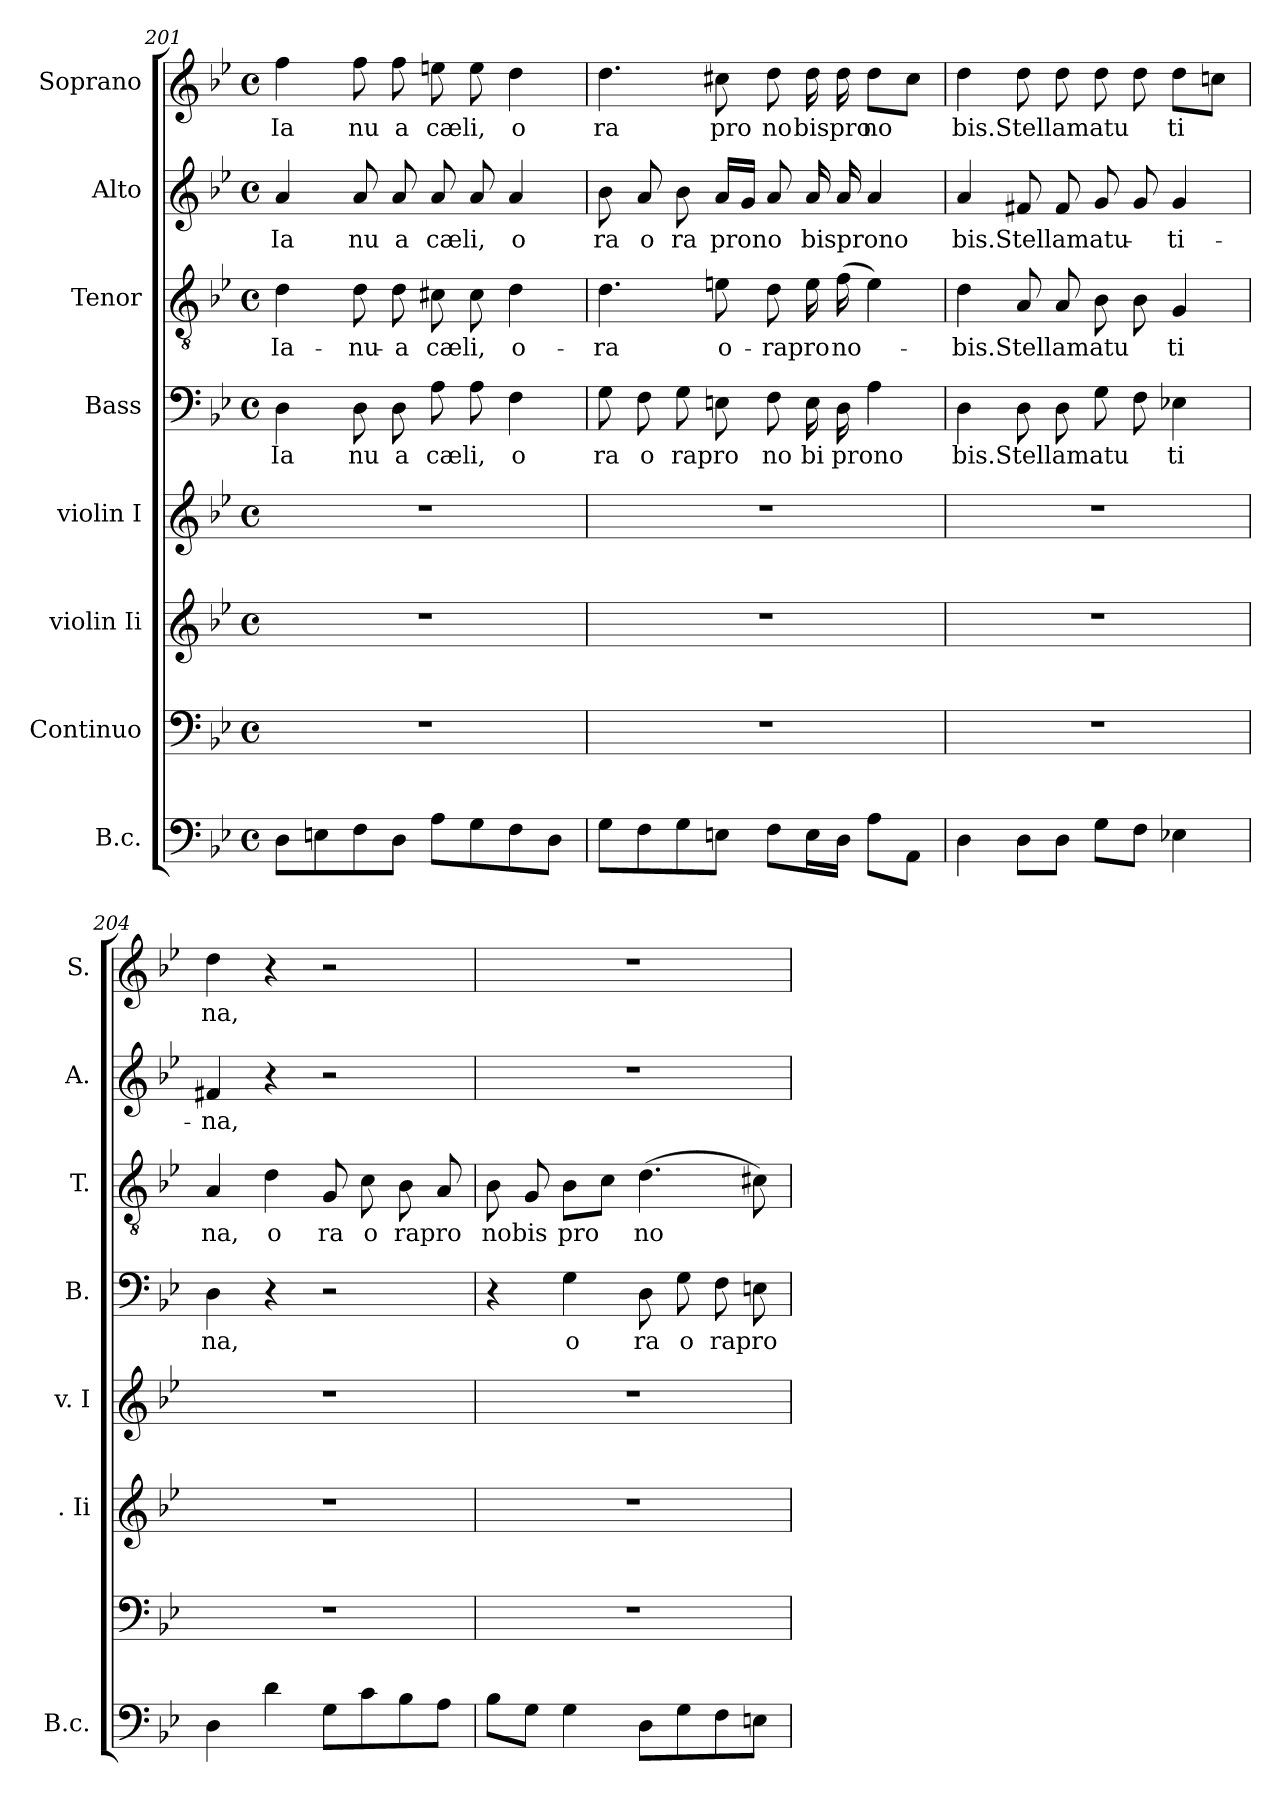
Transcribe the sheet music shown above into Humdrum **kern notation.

**kern	**kern	**kern	**kern	**kern	**text	**kern	**text	**kern	**text	**kern	**text
*part8	*part7	*part6	*part5	*part4	*part4	*part3	*part3	*part2	*part2	*part1	*part1
*staff8	*staff7	*staff6	*staff5	*staff4	*staff4	*staff3	*staff3	*staff2	*staff2	*staff1	*staff1
*I"B.c.	*I"Continuo	*I"violin Ii	*I"violin I	*I"Bass	*	*I"Tenor	*	*I"Alto	*	*I"Soprano	*
*I'B.c.	*	*I'. Ii	*I'v. I	*I'B.	*	*I'T.	*	*I'A.	*	*I'S.	*
*clefF4	*clefF4	*clefG2	*clefG2	*clefF4	*	*clefGv2	*	*clefG2	*	*clefG2	*
*k[b-e-]	*k[b-e-]	*k[b-e-]	*k[b-e-]	*k[b-e-]	*	*k[b-e-]	*	*k[b-e-]	*	*k[b-e-]	*
*B-:	*B-:	*B-:	*B-:	*B-:	*	*B-:	*	*B-:	*	*B-:	*
*M4/4	*M4/4	*M4/4	*M4/4	*M4/4	*	*M4/4	*	*M4/4	*	*M4/4	*
*met(c)	*met(c)	*met(c)	*met(c)	*met(c)	*	*met(c)	*	*met(c)	*	*met(c)	*
=201	=201	=201	=201	=201	=201	=201	=201	=201	=201	=201	=201
!	!	!	!	!	!LO:LY:b:cj	!	!LO:LY:b:cj	!	!LO:LY:b:cj	!	!LO:LY:b:cj
8D\L	1r	1r	1r	4D\	Ia	4d\	Ia-	4a/	Ia	4ff\	Ia
8En\	.	.	.	.	.	.	.	.	.	.	.
!	!	!	!	!	!LO:LY:b:cj	!	!LO:LY:b:cj	!	!LO:LY:b:cj	!	!LO:LY:b:cj
8F\	.	.	.	8D\	nu	8d\	-nu-	8a/	nu	8ff\	nu
!	!	!	!	!	!LO:LY:b:cj	!	!LO:LY:b:cj	!	!LO:LY:b:cj	!	!LO:LY:b:cj
8D\J	.	.	.	8D\	a	8d\	-a	8a/	a	8ff\	a
!	!	!	!	!	!LO:LY:b:cj	!	!LO:LY:b:cj	!	!LO:LY:b:cj	!	!LO:LY:b:cj
8A\L	.	.	.	8A\	cæli,	8c#X\	cæli,	8a/	cæli,	8een\	cæli,
8G\	.	.	.	8A\	.	8c#\	.	8a/	.	8ee\	.
!	!	!	!	!	!LO:LY:b:cj	!	!LO:LY:b:cj	!	!LO:LY:b:cj	!	!LO:LY:b:cj
8F\	.	.	.	4F\	o	4d\	o-	4a/	o	4dd\	o
8D\J	.	.	.	.	.	.	.	.	.	.	.
=202	=202	=202	=202	=202	=202	=202	=202	=202	=202	=202	=202
!	!	!	!	!	!LO:LY:b:cj	!	!LO:LY:b:cj	!	!LO:LY:b:cj	!	!LO:LY:b:cj
8G\L	1r	1r	1r	8G\	ra	4.d\	-ra	8b-\	ra	4.dd\	ra
!	!	!	!	!	!LO:LY:b:cj	!	!	!	!LO:LY:b:cj	!	!
8F\	.	.	.	8F\	o	.	.	8a/	o	.	.
!	!	!	!	!	!LO:LY:b	!	!	!	!LO:LY:b:cj	!	!
8G\	.	.	.	8G\	rapro	.	.	8b-\	ra	.	.
!	!	!	!	!	!	!	!LO:LY:b:cj	!	!LO:LY:b	!	!LO:LY:b:cj
8En\J	.	.	.	8En\	.	8en\	o-	16a/L	prono	8cc#X\	pro
.	.	.	.	.	.	.	.	16g/J	.	.	.
!	!	!	!	!	!LO:LY:b:cj	!	!LO:LY:b	!	!	!	!LO:LY:b:cj
8F\L	.	.	.	8F\	no	8d\	-rapro	8a/	.	8dd\	no
!	!	!	!	!	!LO:LY:b:cj	!	!	!	!LO:LY:b	!	!LO:LY:b
16E\	.	.	.	16E\	bi	16e\	.	16a/	bisprono	16dd\	bispro
!	!	!	!	!	!LO:LY:b:cj	!	!LO:LY:b	!	!	!	!
16D\J	.	.	.	16D\	prono	(>16f\	no-	16a/	.	16dd\	.
!	!	!	!	!	!	!	!	!	!	!	!LO:LY:b
8A\L	.	.	.	4A\	.	4e\)	.	4a/	.	8dd\L	no
8AA\J	.	.	.	.	.	.	.	.	.	8cc#\J	.
!!LO:LB:g=z
=203	=203	=203	=203	=203	=203	=203	=203	=203	=203	=203	=203
!	!	!	!	!	!LO:LY:b	!	!LO:LY:b	!	!LO:LY:b	!	!LO:LY:b
4D\	1r	1r	1r	4D\	bis.Stellamatu	4d\	-bis.Stellamatu	4a/	bis.Stellamatu-	4dd\	bis.Stellamatu
8D\L	.	.	.	8D\	.	8A/	.	8f#X/	.	8dd\	.
8D\J	.	.	.	8D\	.	8A/	.	8f#/	.	8dd\	.
8G\L	.	.	.	8G\	.	8B-\	.	8g/	.	8dd\	.
8F\J	.	.	.	8F\	.	8B-\	.	8g/	.	8dd\	.
!	!	!	!	!	!LO:LY:b:cj	!	!LO:LY:b:cj	!	!LO:LY:b:cj	!	!LO:LY:b:cj
4E-X\	.	.	.	4E-X\	ti	4G/	ti	4g/	-ti-	8dd\L	ti
.	.	.	.	.	.	.	.	.	.	8ccn\J	.
=204	=204	=204	=204	=204	=204	=204	=204	=204	=204	=204	=204
!	!	!	!	!	!LO:LY:b:cj	!	!LO:LY:b:cj	!	!LO:LY:b:cj	!	!LO:LY:b:cj
4D\	1r	1r	1r	4D\	na,	4A/	na,	4f#X/	-na,	4dd\	na,
!	!	!	!	!	!	!	!LO:LY:b:cj	!	!	!	!
4d\	.	.	.	4r	.	4d\	o	4r	.	4r	.
!	!	!	!	!	!	!	!LO:LY:b:cj	!	!	!	!
8G\L	.	.	.	2r	.	8G/	ra	2r	.	2r	.
!	!	!	!	!	!	!	!LO:LY:b:cj	!	!	!	!
8c\	.	.	.	.	.	8c\	o	.	.	.	.
!	!	!	!	!	!	!	!LO:LY:b	!	!	!	!
8B-\	.	.	.	.	.	8B-\	rapro	.	.	.	.
8A\J	.	.	.	.	.	8A/	.	.	.	.	.
=205	=205	=205	=205	=205	=205	=205	=205	=205	=205	=205	=205
!	!	!	!	!	!	!	!LO:LY:b	!	!	!	!
8B-\L	1r	1r	1r	4r	.	8B-\	nobis	1r	.	1r	.
8G\J	.	.	.	.	.	8G/	.	.	.	.	.
!	!	!	!	!	!LO:LY:b:cj	!	!LO:LY:b	!	!	!	!
4G<\	.	.	.	4G\	o	8B-\L	pro	.	.	.	.
.	.	.	.	.	.	8c\J	.	.	.	.	.
!	!	!	!	!	!LO:LY:b:cj	!	!LO:LY:b	!	!	!	!
8D\L	.	.	.	8D\	ra	(>4.d\	no	.	.	.	.
!	!	!	!	!	!LO:LY:b:cj	!	!	!	!	!	!
8G\	.	.	.	8G\	o	.	.	.	.	.	.
!	!	!	!	!	!LO:LY:b	!	!	!	!	!	!
8F<\	.	.	.	8F\	rapro	.	.	.	.	.	.
8En<\J	.	.	.	8En\	.	8c#X\)	.	.	.	.	.
=	=	=	=	=	=	=	=	=	=	=	=
*-	*-	*-	*-	*-	*-	*-	*-	*-	*-	*-	*-
